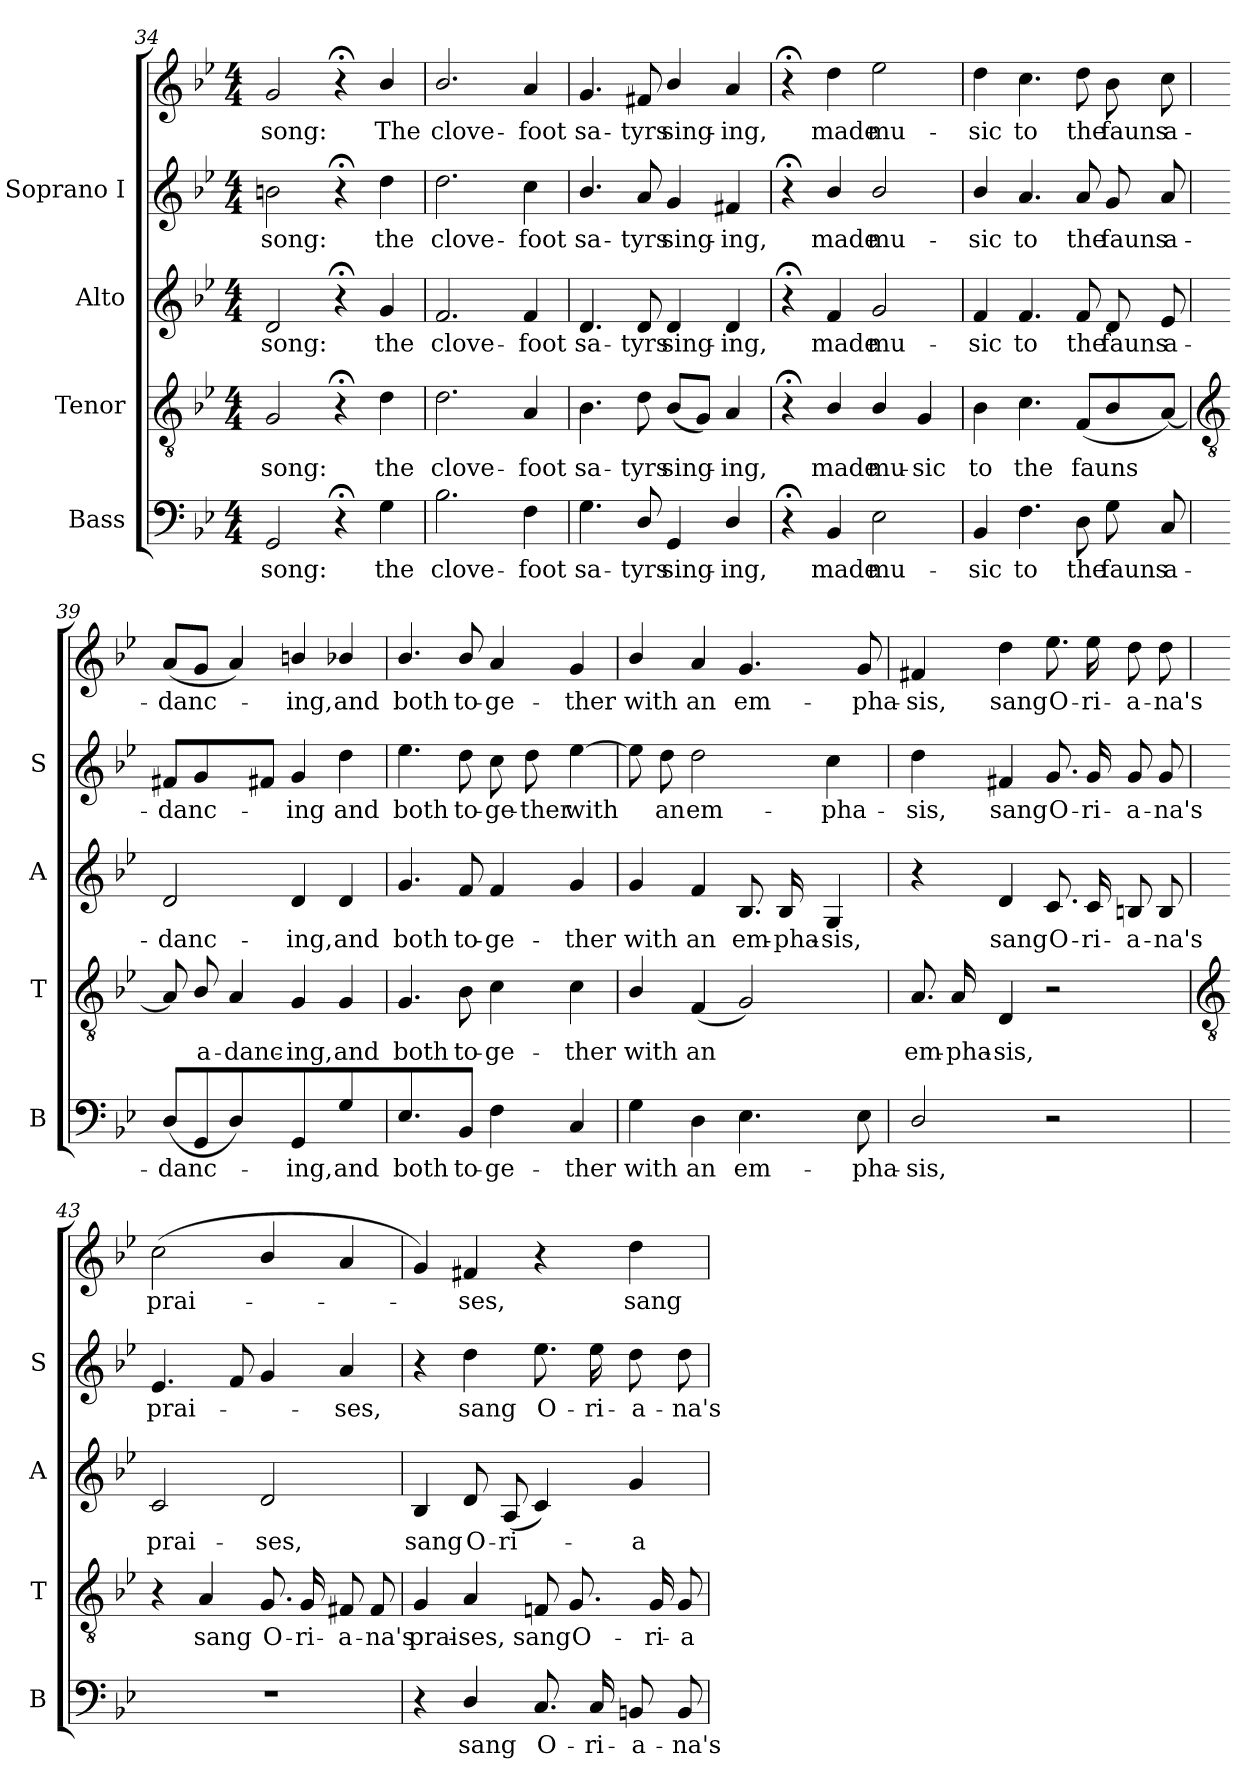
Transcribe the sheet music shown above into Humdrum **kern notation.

**kern	**text	**kern	**text	**kern	**text	**kern	**text	**kern	**text
*part4	*part4	*part3	*part3	*part2	*part2	*part1	*part1	*part1	*part1
*staff5	*staff5	*staff4	*staff4	*staff3	*staff3	*staff2	*staff2	*staff1	*staff1
*I"Bass	*	*I"Tenor	*	*I"Alto	*	*I"Soprano I	*	*	*
*I'B	*	*I'T	*	*I'A	*	*I'S	*	*	*
*clefF4	*	*clefGv2	*	*clefG2	*	*clefG2	*	*clefG2	*
*k[b-e-]	*	*k[b-e-]	*	*k[b-e-]	*	*k[b-e-]	*	*k[b-e-]	*
*B-:	*	*B-:	*	*B-:	*	*B-:	*	*B-:	*
*M4/4	*	*M4/4	*	*M4/4	*	*M4/4	*	*M4/4	*
=34	=34	=34	=34	=34	=34	=34	=34	=34	=34
!	!LO:LY:b	!	!LO:LY:b	!	!LO:LY:b	!	!LO:LY:b	!	!LO:LY:b
2GG	song:	2G	song:	2d	song:	2bn	song:	2g	song:
4r;<	.	4r;<	.	4r;<	.	4r;<	.	4r;<	.
!	!LO:LY:b	!	!LO:LY:b	!	!LO:LY:b	!	!LO:LY:b	!	!LO:LY:b
4G	the	4d	the	4g	the	4dd	the	4b-/	The
=35	=35	=35	=35	=35	=35	=35	=35	=35	=35
!	!LO:LY:b	!	!LO:LY:b	!	!LO:LY:b	!	!LO:LY:b	!	!LO:LY:b
2.B-	clove-	2.d	clove-	2.f	clove-	2.dd	clove-	2.b-/	clove-
!	!LO:LY:b	!	!LO:LY:b	!	!LO:LY:b	!	!LO:LY:b	!	!LO:LY:b
4F	-foot	4A	-foot	4f	-foot	4cc	-foot	4a	-foot
=36	=36	=36	=36	=36	=36	=36	=36	=36	=36
!	!LO:LY:b	!	!LO:LY:b	!	!LO:LY:b	!	!LO:LY:b	!	!LO:LY:b
4.G	sa-	4.B-	sa-	4.d	sa-	4.b-/	sa-	4.g	sa-
!	!LO:LY:b	!	!LO:LY:b	!	!LO:LY:b	!	!LO:LY:b	!	!LO:LY:b
8D/	-tyrs	8d	-tyrs	8d	-tyrs	8a	-tyrs	8f#X	-tyrs
!	!LO:LY:b	!	!LO:LY:b	!	!LO:LY:b	!	!LO:LY:b	!	!LO:LY:b
4GG	sing-	(<8B-L	sing-	4d	sing-	4g	sing-	4b-/	sing-
.	.	8GJ)	.	.	.	.	.	.	.
!	!LO:LY:b	!	!LO:LY:b	!	!LO:LY:b	!	!LO:LY:b	!	!LO:LY:b
4D/	-ing,	4A	ing,	4d	-ing,	4f#X	-ing,	4a	-ing,
=37	=37	=37	=37	=37	=37	=37	=37	=37	=37
4r;<	.	4r;<	.	4r;<	.	4r;<	.	4r;<	.
!	!LO:LY:b	!	!LO:LY:b	!	!LO:LY:b	!	!LO:LY:b	!	!LO:LY:b
4BB-	made	4B-/	made	4f	made	4b-/	-made	4dd	made
!	!LO:LY:b	!	!LO:LY:b	!	!LO:LY:b	!	!LO:LY:b	!	!LO:LY:b
2E-	mu-	4B-/	mu-	2g	mu-	2b-/	mu-	2ee-	mu-
!	!	!	!LO:LY:b	!	!	!	!	!	!
.	.	4G	-sic	.	.	.	.	.	.
=38	=38	=38	=38	=38	=38	=38	=38	=38	=38
!	!LO:LY:b	!	!LO:LY:b	!	!LO:LY:b	!	!LO:LY:b	!	!LO:LY:b
4BB-	-sic	4B-	to	4f	-sic	4b-/	-sic	4dd	-sic
!	!LO:LY:b	!	!LO:LY:b	!	!LO:LY:b	!	!LO:LY:b	!	!LO:LY:b
4.F	to	4.c	the	4.f	to	4.a	to	4.cc	to
!	!LO:LY:b	!	!LO:LY:b	!	!LO:LY:b	!	!LO:LY:b	!	!LO:LY:b
8D	the	(<8FL	fauns	8f	the	8a	the	8dd	the
!	!LO:LY:b	!	!	!	!LO:LY:b	!	!LO:LY:b	!	!LO:LY:b
8G	fauns	8B-	.	8d	fauns	8g	fauns	8b-	fauns
!	!LO:LY:b	!	!	!	!LO:LY:b	!	!LO:LY:b	!	!LO:LY:b
8C	a-	[8AJ)	.	8e-	a-	8a	a-	8cc	a-
!!LO:LB:g=z
=39	=39	=39	=39	=39	=39	=39	=39	=39	=39
*	*	*clefGv2	*	*	*	*	*	*	*
!	!LO:LY:b	!	!	!	!LO:LY:b	!	!LO:LY:b	!	!LO:LY:b
(<8D/L	-danc-	8A]	.	2d	-danc-	8f#XL	danc-	(<8aL	-danc-
!	!	!	!LO:LY:b	!	!	!	!	!	!
8GG	.	8B-/	a-	.	.	4g	.	8gJ	.
!	!	!	!LO:LY:b	!	!	!	!	!	!
4D/)	.	4A	-danc-	.	.	.	.	4a)	.
.	.	.	.	.	.	8f#XJ	.	.	.
!	!LO:LY:b	!	!LO:LY:b	!	!LO:LY:b	!	!LO:LY:b	!	!LO:LY:b
4GG	ing,	4G	-ing,	4d	-ing,	4g	ing	4bn/	ing,
!	!LO:LY:b	!	!LO:LY:b	!	!LO:LY:b	!	!LO:LY:b	!	!LO:LY:b
4G	and	4G	and	4d	and	4dd	and	4b-X/	and
=40	=40	=40	=40	=40	=40	=40	=40	=40	=40
!	!LO:LY:b	!	!LO:LY:b	!	!LO:LY:b	!	!LO:LY:b	!	!LO:LY:b
4.E-	both	4.G	both	4.g	both	4.ee-	both	4.b-/	both
!	!LO:LY:b	!	!LO:LY:b	!	!LO:LY:b	!	!LO:LY:b	!	!LO:LY:b
8BB-J	to-	8B-	to-	8f	to-	8dd	to-	8b-/	to-
!	!LO:LY:b	!	!LO:LY:b	!	!LO:LY:b	!	!LO:LY:b	!	!LO:LY:b
4F	-ge-	4c	-ge-	4f	-ge-	8cc	-ge-	4a	-ge-
!	!	!	!	!	!	!	!LO:LY:b	!	!
.	.	.	.	.	.	8dd	-ther	.	.
!	!LO:LY:b	!	!LO:LY:b	!	!LO:LY:b	!	!LO:LY:b	!	!LO:LY:b
4C	-ther	4c	-ther	4g	-ther	[4ee-	with	4g	-ther
=41	=41	=41	=41	=41	=41	=41	=41	=41	=41
!	!LO:LY:b	!	!LO:LY:b	!	!LO:LY:b	!	!	!	!LO:LY:b
4G	with	4B-/	with	4g	with	8ee-]	.	4b-/	with
!	!	!	!	!	!	!	!LO:LY:b	!	!
.	.	.	.	.	.	8dd	-an	.	.
!	!LO:LY:b	!	!LO:LY:b	!	!LO:LY:b	!	!LO:LY:b	!	!LO:LY:b
4D	an	(<4F	an	4f	an	2dd	em-	4a	an
!	!LO:LY:b	!	!	!	!LO:LY:b	!	!	!	!LO:LY:b
4.E-	em-	2G)	.	8.B-/	em-	.	.	4.g	em-
!	!	!	!	!	!LO:LY:b	!	!	!	!
.	.	.	.	16B-/	-pha-	.	.	.	.
!	!	!	!	!	!LO:LY:b	!	!LO:LY:b	!	!
.	.	.	.	4G	-sis,	4cc	-pha-	.	.
!	!LO:LY:b	!	!	!	!	!	!	!	!LO:LY:b
8E-	-pha-	.	.	.	.	.	.	8g	-pha-
=42	=42	=42	=42	=42	=42	=42	=42	=42	=42
!	!LO:LY:b	!	!LO:LY:b	!	!	!	!LO:LY:b	!	!LO:LY:b
2D/	-sis,	8.A	em-	4r	.	4dd	sis,	4f#X	-sis,
!	!	!	!LO:LY:b	!	!	!	!	!	!
.	.	16A	-pha-	.	.	.	.	.	.
!	!	!	!LO:LY:b	!	!LO:LY:b	!	!LO:LY:b	!	!LO:LY:b
.	.	4D	-sis,	4d	sang	4f#X	sang	4dd	sang
!	!	!	!	!	!LO:LY:b	!	!LO:LY:b	!	!LO:LY:b
2r	.	2r	.	8.c	O-	8.g	O-	8.ee-	O-
!	!	!	!	!	!LO:LY:b	!	!LO:LY:b	!	!LO:LY:b
.	.	.	.	16c	-ri-	16g	-ri-	16ee-	-ri-
!	!	!	!	!	!LO:LY:b	!	!LO:LY:b	!	!LO:LY:b
.	.	.	.	8Bn	-a-	8g	-a-	8dd	-a-
!	!	!	!	!	!LO:LY:b	!	!LO:LY:b	!	!LO:LY:b
.	.	.	.	8B	-na's	8g	-na's	8dd	-na's
!!LO:LB:g=z
=43	=43	=43	=43	=43	=43	=43	=43	=43	=43
*	*	*clefGv2	*	*	*	*	*	*	*
!	!	!	!	!	!LO:LY:b	!	!LO:LY:b	!	!LO:LY:b
1r	.	4r	.	2c	prai-	4.e-	prai-	(<2cc	prai-
!	!	!	!LO:LY:b	!	!	!	!	!	!
.	.	4A	sang	.	.	.	.	.	.
.	.	.	.	.	.	8f	.	.	.
!	!	!	!LO:LY:b	!	!LO:LY:b	!	!	!	!
.	.	8.G	O-	2d	-ses,	4g	.	4b-/	.
!	!	!	!LO:LY:b	!	!	!	!	!	!
.	.	16G	-ri-	.	.	.	.	.	.
!	!	!	!LO:LY:b	!	!	!	!LO:LY:b	!	!
.	.	8F#X	-a-	.	.	4a	ses,	4a	.
!	!	!	!LO:LY:b	!	!	!	!	!	!
.	.	8F#	-na's	.	.	.	.	.	.
=44	=44	=44	=44	=44	=44	=44	=44	=44	=44
!	!	!	!LO:LY:b	!	!LO:LY:b	!	!	!	!
4r	.	4G	prai-	4B-	sang	4r	.	4g)	.
!	!LO:LY:b	!	!LO:LY:b	!	!LO:LY:b	!	!LO:LY:b	!	!LO:LY:b
4D/	sang	4A	-ses,	8d	O-	4dd	sang	4f#X	ses,
!	!	!	!	!	!LO:LY:b	!	!	!	!
.	.	.	.	(<8AL	-ri-	.	.	.	.
!	!LO:LY:b	!	!LO:LY:b	!	!	!	!LO:LY:b	!	!
8.C	O-	8Fn	sang	4c)	.	8.ee-	O-	4r	.
!	!	!	!LO:LY:b	!	!	!	!	!	!
.	.	8.G	O-	.	.	.	.	.	.
!	!LO:LY:b	!	!	!	!	!	!LO:LY:b	!	!
16C	-ri-	.	.	.	.	16ee-	-ri-	.	.
!	!LO:LY:b	!	!	!	!LO:LY:b	!	!LO:LY:b	!	!LO:LY:b
8BBn	-a-	.	.	4g	a-	8dd	-a-	4dd	sang
!	!	!	!LO:LY:b	!	!	!	!	!	!
.	.	16G	-ri-	.	.	.	.	.	.
!	!LO:LY:b	!	!LO:LY:b	!	!	!	!LO:LY:b	!	!
8BB	-na's	8G	-a-	.	.	8dd	-na's	.	.
=	=	=	=	=	=	=	=	=	=
*-	*-	*-	*-	*-	*-	*-	*-	*-	*-
